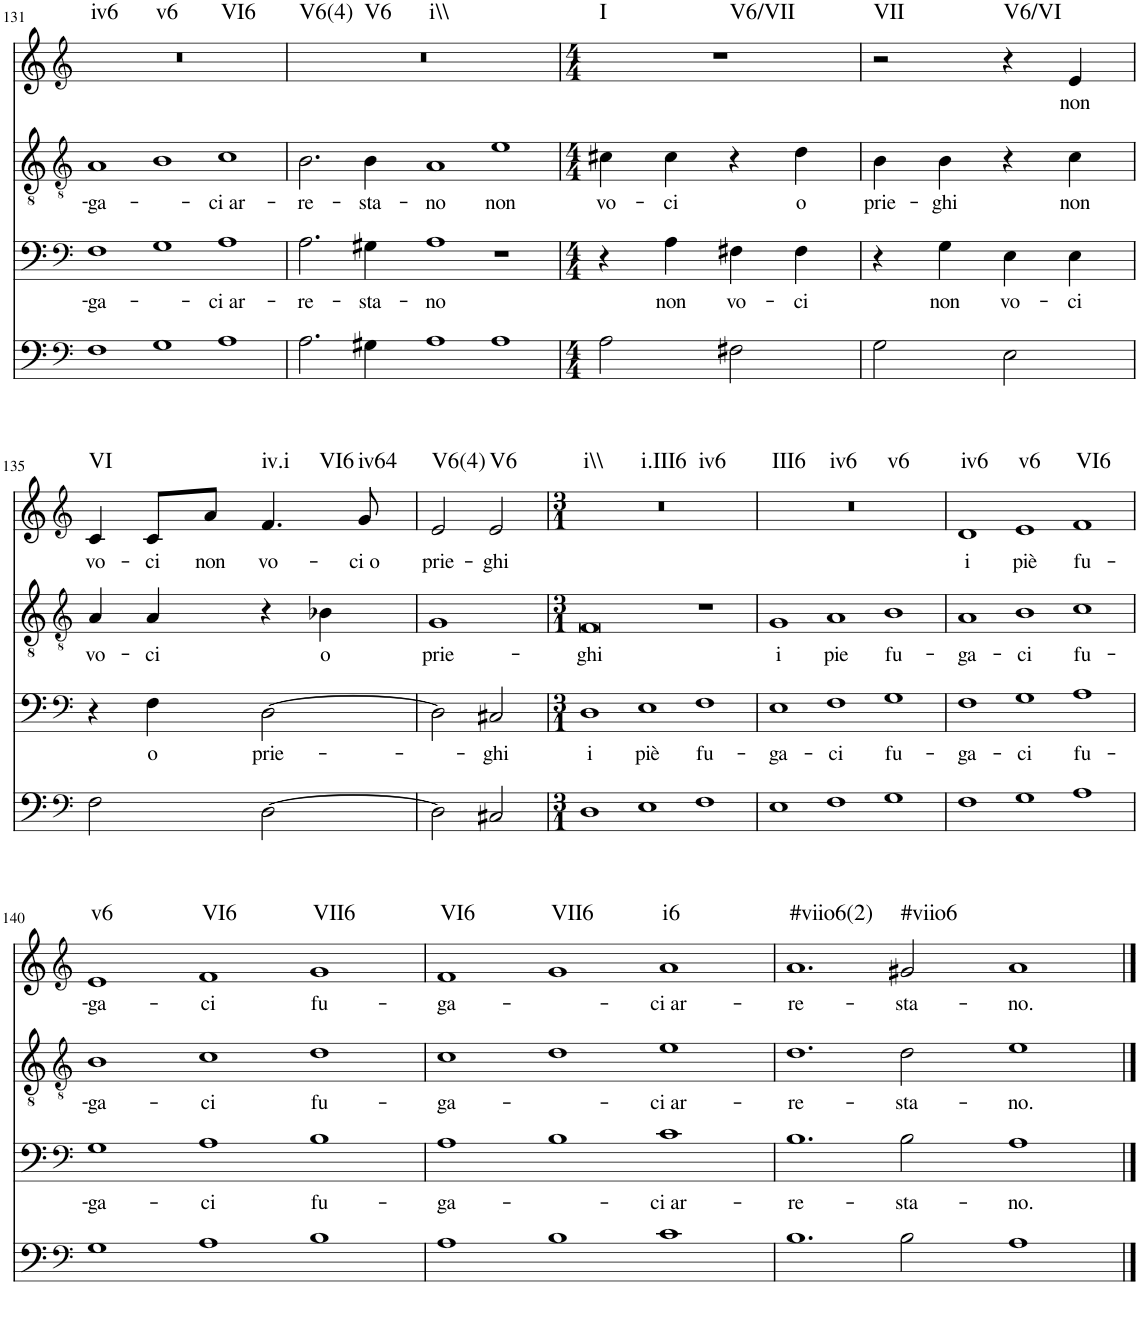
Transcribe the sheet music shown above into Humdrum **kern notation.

**kern	**kern	**text	**kern	**text	**kern	**text	**harte
*part4	*part3	*part3	*part2	*part2	*part1	*part1	*part1
*staff4	*staff3	*staff3	*staff2	*staff2	*staff1	*staff1	*
*I"unbenannt4	*I"unbenannt3	*	*I"unbenannt2	*	*I"unbenannt1	*	*
!!LO:PB:g=z
*clefF4	*clefF4	*	*clefGv2	*	*clefG2	*	*
*k[]	*k[]	*	*k[]	*	*k[]	*	*
*M3/1	*M3/1	*	*M3/1	*	*M3/1	*	*
=131	=131	=131	=131	=131	=131	=131	=131
!	!	!LO:LY:b	!	!LO:LY:b	!	!	!LO:H:n=1:kt=iv6
!	!	!	!	!	!	!	!LO:H:n=2:kt=v6
!	!	!	!	!	!	!	!LO:H:n=3:kt=VI6
1F	1F	ga-	1A	ga-	0.r	.	N N N
1G	1G	.	1B	.	.	.	.
!	!	!LO:LY:b	!	!LO:LY:b	!	!	!
1A	1A	ci ar-	1c	ci ar-	.	.	.
=132	=132	=132	=132	=132	=132	=132	=132
!	!	!LO:LY:b	!	!LO:LY:b	!	!	!LO:H:n=1:kt=V6(4)
!	!	!	!	!	!	!	!LO:H:n=2:kt=V6
!	!	!	!	!	!	!	!LO:H:n=3:kt=i\\
2.A\	2.A\	re-	2.B\	re-	0.r	.	N N N
!	!	!LO:LY:b	!	!LO:LY:b	!	!	!
4G#X\	4G#X\	sta-	4B\	sta-	.	.	.
!	!	!LO:LY:b	!	!LO:LY:b	!	!	!
1A	1A	no	1A	no	.	.	.
!	!	!	!	!LO:LY:b	!	!	!
1A	1r	.	1e	non	.	.	.
=133	=133	=133	=133	=133	=133	=133	=133
*M4/4	*M4/4	*	*M4/4	*	*M4/4	*	*
!	!	!	!	!LO:LY:b	!	!	!LO:H:n=1:kt=I
!	!	!	!	!	!	!	!LO:H:n=2:kt=V6/VII
2A\	4r	.	4c#X\	vo-	1r	.	N N
!	!	!LO:LY:b	!	!LO:LY:b	!	!	!
.	4A\	non	4c#\	ci	.	.	.
!	!	!LO:LY:b	!	!	!	!	!
2F#X\	4F#X\	vo-	4r	.	.	.	.
!	!	!LO:LY:b	!	!LO:LY:b	!	!	!
.	4F#\	ci	4d\	o	.	.	.
=134	=134	=134	=134	=134	=134	=134	=134
!	!	!	!	!LO:LY:b	!	!	!LO:H:kt=VII
2G\	4r	.	4B\	prie-	2r	.	N
!	!	!LO:LY:b	!	!LO:LY:b	!	!	!
.	4G\	non	4B\	ghi	.	.	.
!	!	!LO:LY:b	!	!	!	!	!LO:H:kt=V6/VI
2E\	4E\	vo-	4r	.	4r	.	N
!	!	!LO:LY:b	!	!LO:LY:b	!	!LO:LY:b	!
.	4E\	ci	4c\	non	4e/	non	.
!!LO:LB:g=z
=135	=135	=135	=135	=135	=135	=135	=135
*clefF4	*clefF4	*	*clefGv2	*	*clefG2	*	*
!	!	!	!	!LO:LY:b	!	!LO:LY:b	!LO:H:kt=VI
2F\	4r	.	4A/	vo-	4c/	vo-	N
!	!	!LO:LY:b	!	!LO:LY:b	!	!LO:LY:b	!
.	4F\	o	4A/	ci	8c/L	ci	.
!	!	!	!	!	!	!LO:LY:b	!
.	.	.	.	.	8a/J	non	.
!	!	!LO:LY:b	!	!	!	!LO:LY:b	!LO:H:n=1:kt=iv.i
!	!	!	!	!	!	!	!LO:H:n=2:kt=VI6
[2D\	[2D\	prie-	4r	.	4.f/	vo-	N N
!	!	!	!	!LO:LY:b	!	!	!
.	.	.	4B-X\	o	.	.	.
!	!	!	!	!	!	!LO:LY:b	!LO:H:kt=iv64
.	.	.	.	.	8g/	ci o	N
=136	=136	=136	=136	=136	=136	=136	=136
!	!	!	!	!LO:LY:b	!	!LO:LY:b	!LO:H:kt=V6(4)
2D\]	2D\]	.	1G	prie-	2e/	prie-	N
!	!	!LO:LY:b	!	!	!	!LO:LY:b	!LO:H:kt=V6
2C#X/	2C#X/	ghi	.	.	2e/	ghi	N
=137	=137	=137	=137	=137	=137	=137	=137
*M3/1	*M3/1	*	*M3/1	*	*M3/1	*	*
!	!	!LO:LY:b	!	!LO:LY:b	!	!	!LO:H:n=1:kt=i\\
!	!	!	!	!	!	!	!LO:H:n=2:kt=i.III6
!	!	!	!	!	!	!	!LO:H:n=3:kt=iv6
1D	1D	i	0F	ghi	0.r	.	N N N
!	!	!LO:LY:b	!	!	!	!	!
1E	1E	piè	.	.	.	.	.
!	!	!LO:LY:b	!	!	!	!	!
1F	1F	fu-	1r	.	.	.	.
=138	=138	=138	=138	=138	=138	=138	=138
!	!	!LO:LY:b	!	!LO:LY:b	!	!	!LO:H:n=1:kt=III6
!	!	!	!	!	!	!	!LO:H:n=2:kt=iv6
!	!	!	!	!	!	!	!LO:H:n=3:kt=v6
1E	1E	ga-	1G	i	0.r	.	N N N
!	!	!LO:LY:b	!	!LO:LY:b	!	!	!
1F	1F	ci	1A	pie	.	.	.
!	!	!LO:LY:b	!	!LO:LY:b	!	!	!
1G	1G	fu-	1B	fu-	.	.	.
=139	=139	=139	=139	=139	=139	=139	=139
!	!	!LO:LY:b	!	!LO:LY:b	!	!LO:LY:b	!LO:H:kt=iv6
1F	1F	ga-	1A	ga-	1d	i	N
!	!	!LO:LY:b	!	!LO:LY:b	!	!LO:LY:b	!LO:H:kt=v6
1G	1G	ci	1B	ci	1e	piè	N
!	!	!LO:LY:b	!	!LO:LY:b	!	!LO:LY:b	!LO:H:kt=VI6
1A	1A	fu-	1c	fu-	1f	fu-	N
!!LO:LB:g=z
=140	=140	=140	=140	=140	=140	=140	=140
*clefF4	*clefF4	*	*clefGv2	*	*clefG2	*	*
!	!	!LO:LY:b	!	!LO:LY:b	!	!LO:LY:b	!LO:H:kt=v6
1G	1G	ga-	1B	ga-	1e	ga-	N
!	!	!LO:LY:b	!	!LO:LY:b	!	!LO:LY:b	!LO:H:kt=VI6
1A	1A	ci	1c	ci	1f	ci	N
!	!	!LO:LY:b	!	!LO:LY:b	!	!LO:LY:b	!LO:H:kt=VII6
1B	1B	fu-	1d	fu-	1g	fu-	N
=141	=141	=141	=141	=141	=141	=141	=141
!	!	!LO:LY:b	!	!LO:LY:b	!	!LO:LY:b	!LO:H:kt=VI6
1A	1A	ga-	1c	ga-	1f	ga-	N
!	!	!	!	!	!	!	!LO:H:kt=VII6
1B	1B	.	1d	.	1g	.	N
!	!	!LO:LY:b	!	!LO:LY:b	!	!LO:LY:b	!LO:H:kt=i6
1c	1c	ci ar-	1e	ci ar-	1a	ci ar-	N
=142	=142	=142	=142	=142	=142	=142	=142
!	!	!LO:LY:b	!	!LO:LY:b	!	!LO:LY:b	!LO:H:kt=#viio6(2)
1.B	1.B	re-	1.d	re-	1.a	re-	N
!	!	!LO:LY:b	!	!LO:LY:b	!	!LO:LY:b	!LO:H:kt=#viio6
2B\	2B\	sta-	2d\	sta-	2g#X/	sta-	N
!	!	!LO:LY:b	!	!LO:LY:b	!	!LO:LY:b	!LO:H:kt=N.C.
1A	1A	no.	1e	no.	1a	no.	N
==	==	==	==	==	==	==	==
*-	*-	*-	*-	*-	*-	*-	*-
